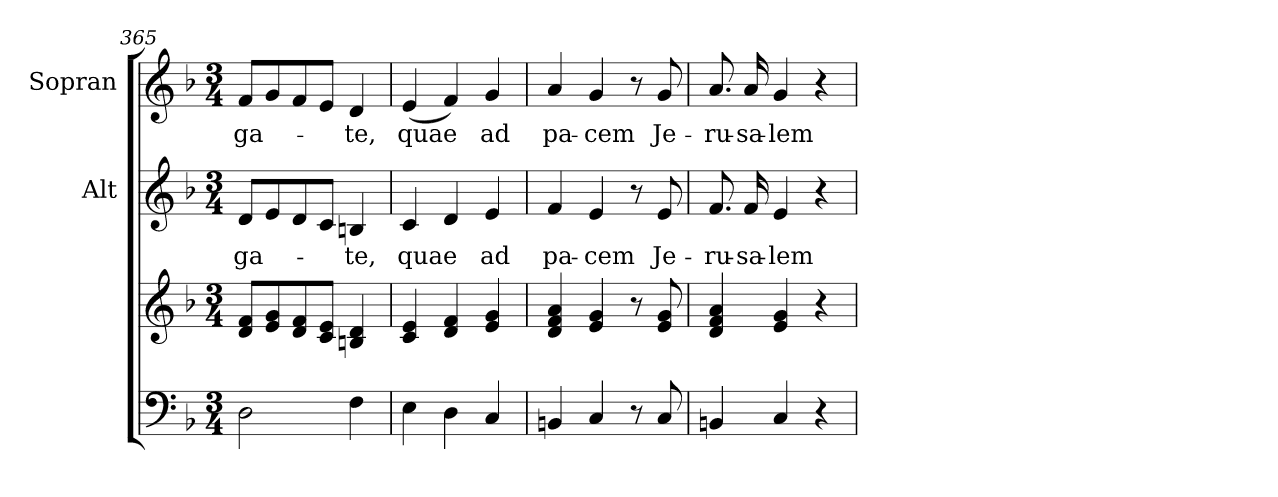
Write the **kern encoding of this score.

**kern	**kern	**kern	**text	**kern	**text
*part3	*part3	*part2	*part2	*part1	*part1
*staff4	*staff3	*staff2	*staff2	*staff1	*staff1
*	*	*I"Alt	*	*I"Sopran	*
*	*	*I'A.	*	*I'S.	*
*clefF4	*clefG2	*clefG2	*	*clefG2	*
*k[b-]	*k[b-]	*k[b-]	*	*k[b-]	*
*F:	*F:	*F:	*	*F:	*
*M3/4	*M3/4	*M3/4	*	*M3/4	*
=365	=365	=365	=365	=365	=365
!	!	!	!LO:LY:b	!	!LO:LY:b
2D\	8d/ 8f/L	8d/L	-ga-	8f/L	-ga-
.	8e/ 8g/	8e/	.	8g/	.
.	8d/ 8f/	8d/	.	8f/	.
.	8c/ 8e/J	8c/J	.	8e/J	.
!	!	!	!LO:LY:b	!	!LO:LY:b
4F\	4Bn/ 4d/	4Bn/	-te,	4d/	-te,
!!LO:LB:g=z
=366	=366	=366	=366	=366	=366
!	!	!	!LO:LY:b	!	!LO:LY:b
4E\	4c/ 4e/	4c/	quae	(<4e/	quae
4D\	4d/ 4f/	4d/	.	4f/)	.
!	!	!	!LO:LY:b	!	!LO:LY:b
4C/	4e/ 4g/	4e/	ad	4g/	ad
=367	=367	=367	=367	=367	=367
!	!	!	!LO:LY:b	!	!LO:LY:b
4BBn/	4d/ 4f/ 4a/	4f/	pa-	4a/	pa-
!	!	!	!LO:LY:b	!	!LO:LY:b
4C/	4e/ 4g/	4e/	-cem	4g/	-cem
8r	8r	8r	.	8r	.
!	!	!	!LO:LY:b	!	!LO:LY:b
8C/	8e/ 8g/	8e/	Je-	8g/	Je-
=368	=368	=368	=368	=368	=368
!	!	!	!LO:LY:b	!	!LO:LY:b
4BBn/	4d/ 4f/ 4a/	8.f/	-ru-	8.a/	-ru-
!	!	!	!LO:LY:b	!	!LO:LY:b
.	.	16f/	-sa-	16a/	-sa-
!	!	!	!LO:LY:b	!	!LO:LY:b
4C/	4e/ 4g/	4e/	-lem	4g/	-lem
4r	4r	4r	.	4r	.
=	=	=	=	=	=
*-	*-	*-	*-	*-	*-
